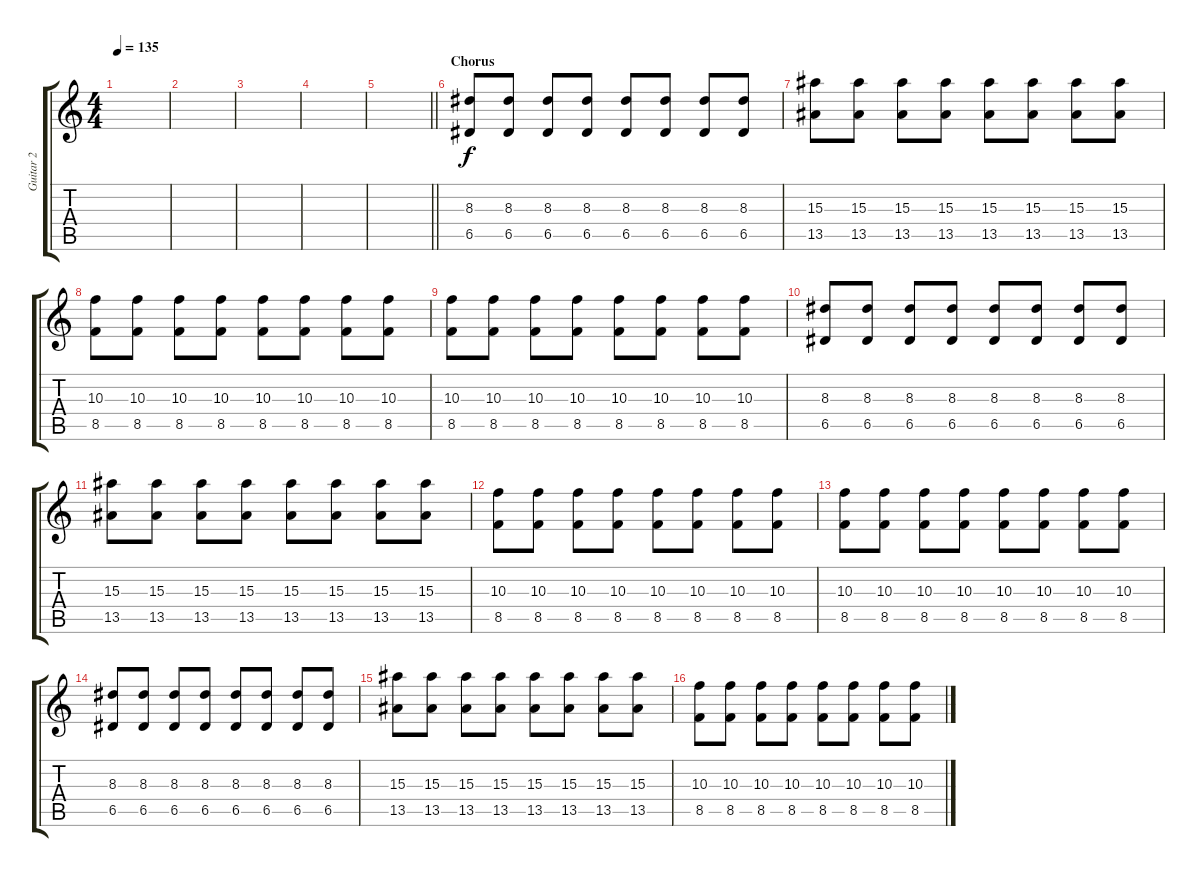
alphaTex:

\track ("Guitar 2" "Guitar 2") {instrument acousticguitarnylon}
\staff {score tabs}
\tuning (E4 B3 G3 D3 A2 E2) {hide}
\ts (4 4)
\tempo 135
\clef g2
\ks c
|
|
|
|
\barLineRight lightlight
|
\section ("" "Chorus")
(8.3 6.5).8 (8.3 6.5).8 (8.3 6.5).8 (8.3 6.5).8 (8.3 6.5).8 (8.3 6.5).8 (8.3 6.5).8 (8.3 6.5).8 |
(15.3 13.5).8 (15.3 13.5).8 (15.3 13.5).8 (15.3 13.5).8 (15.3 13.5).8 (15.3 13.5).8 (15.3 13.5).8 (15.3 13.5).8 |
(10.3 8.5).8 (10.3 8.5).8 (10.3 8.5).8 (10.3 8.5).8 (10.3 8.5).8 (10.3 8.5).8 (10.3 8.5).8 (10.3 8.5).8 |
(10.3 8.5).8 (10.3 8.5).8 (10.3 8.5).8 (10.3 8.5).8 (10.3 8.5).8 (10.3 8.5).8 (10.3 8.5).8 (10.3 8.5).8 |
(8.3 6.5).8 (8.3 6.5).8 (8.3 6.5).8 (8.3 6.5).8 (8.3 6.5).8 (8.3 6.5).8 (8.3 6.5).8 (8.3 6.5).8 |
(15.3 13.5).8 (15.3 13.5).8 (15.3 13.5).8 (15.3 13.5).8 (15.3 13.5).8 (15.3 13.5).8 (15.3 13.5).8 (15.3 13.5).8 |
(10.3 8.5).8 (10.3 8.5).8 (10.3 8.5).8 (10.3 8.5).8 (10.3 8.5).8 (10.3 8.5).8 (10.3 8.5).8 (10.3 8.5).8 |
(10.3 8.5).8 (10.3 8.5).8 (10.3 8.5).8 (10.3 8.5).8 (10.3 8.5).8 (10.3 8.5).8 (10.3 8.5).8 (10.3 8.5).8 |
(8.3 6.5).8 (8.3 6.5).8 (8.3 6.5).8 (8.3 6.5).8 (8.3 6.5).8 (8.3 6.5).8 (8.3 6.5).8 (8.3 6.5).8 |
(15.3 13.5).8 (15.3 13.5).8 (15.3 13.5).8 (15.3 13.5).8 (15.3 13.5).8 (15.3 13.5).8 (15.3 13.5).8 (15.3 13.5).8 |
(10.3 8.5).8 (10.3 8.5).8 (10.3 8.5).8 (10.3 8.5).8 (10.3 8.5).8 (10.3 8.5).8 (10.3 8.5).8 (10.3 8.5).8
